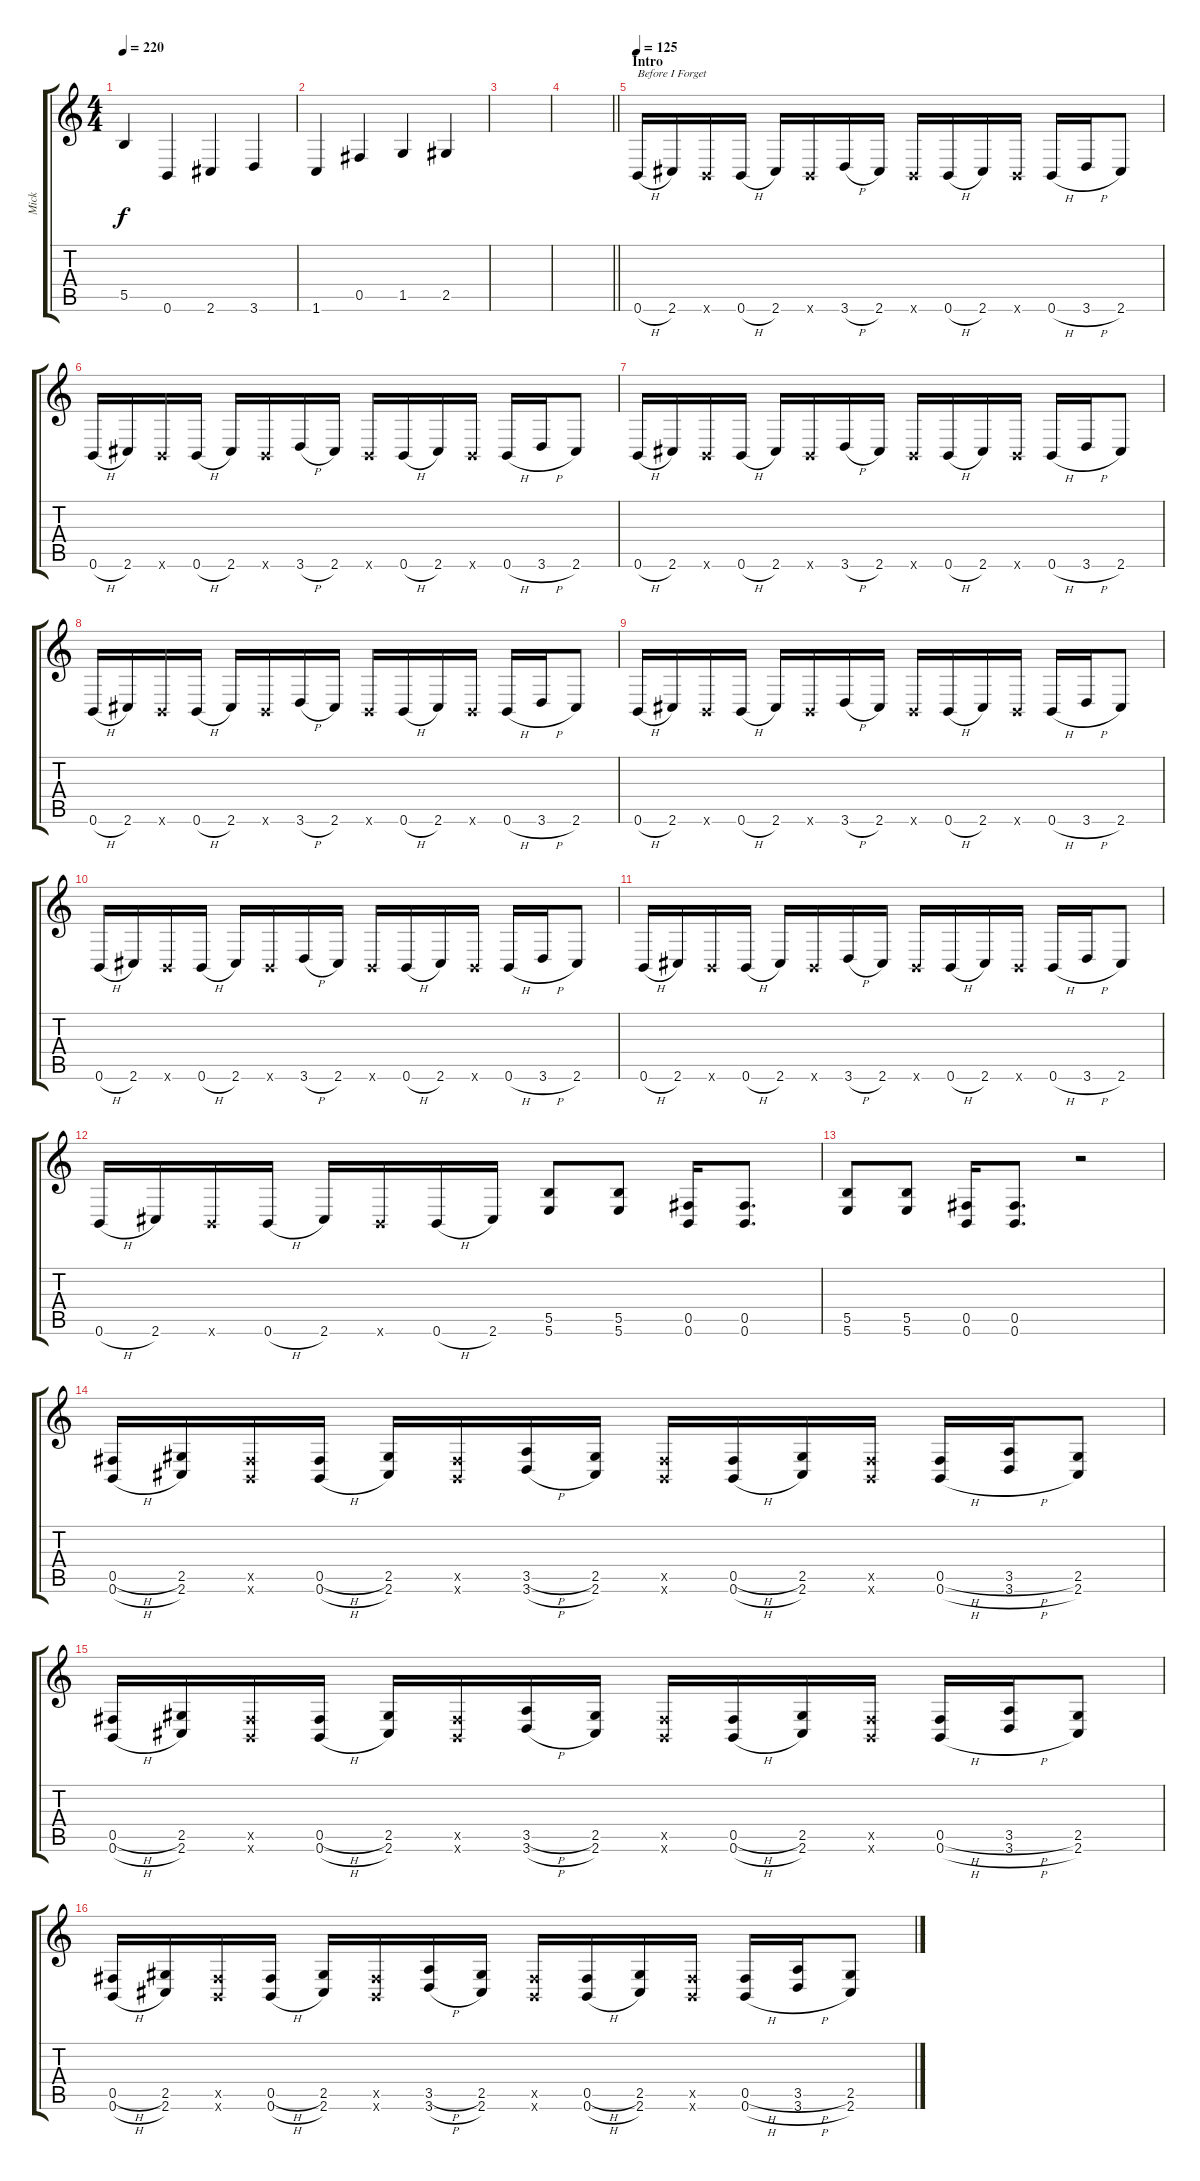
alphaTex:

\track ("Mick" "Mick") {instrument distortionguitar}
\staff {score tabs}
\tuning (Db4 Ab3 E3 B2 Gb2 B1) {hide}
\ts (4 4)
\tempo 220
\clef g2
\ks c
5.5.4{dy f} 0.6.4 2.6.4 3.6.4 |
1.6.4 0.5.4 1.5.4 2.5.4 |
|
\barLineRight lightlight
|
\section ("" "Intro")
\tempo 125
0.6{h}.16{txt "Before I Forget"} 2.6.16 0.6{x}.16 0.6{h}.16 2.6.16 0.6{x}.16 3.6{h}.16 2.6.16 0.6{x}.16 0.6{h}.16 2.6.16 0.6{x}.16 0.6{h}.16 3.6{h}.16 2.6.8 |
0.6{h}.16 2.6.16 0.6{x}.16 0.6{h}.16 2.6.16 0.6{x}.16 3.6{h}.16 2.6.16 0.6{x}.16 0.6{h}.16 2.6.16 0.6{x}.16 0.6{h}.16 3.6{h}.16 2.6.8 |
0.6{h}.16 2.6.16 0.6{x}.16 0.6{h}.16 2.6.16 0.6{x}.16 3.6{h}.16 2.6.16 0.6{x}.16 0.6{h}.16 2.6.16 0.6{x}.16 0.6{h}.16 3.6{h}.16 2.6.8 |
0.6{h}.16 2.6.16 0.6{x}.16 0.6{h}.16 2.6.16 0.6{x}.16 3.6{h}.16 2.6.16 0.6{x}.16 0.6{h}.16 2.6.16 0.6{x}.16 0.6{h}.16 3.6{h}.16 2.6.8 |
0.6{h}.16 2.6.16 0.6{x}.16 0.6{h}.16 2.6.16 0.6{x}.16 3.6{h}.16 2.6.16 0.6{x}.16 0.6{h}.16 2.6.16 0.6{x}.16 0.6{h}.16 3.6{h}.16 2.6.8 |
0.6{h}.16 2.6.16 0.6{x}.16 0.6{h}.16 2.6.16 0.6{x}.16 3.6{h}.16 2.6.16 0.6{x}.16 0.6{h}.16 2.6.16 0.6{x}.16 0.6{h}.16 3.6{h}.16 2.6.8 |
0.6{h}.16 2.6.16 0.6{x}.16 0.6{h}.16 2.6.16 0.6{x}.16 3.6{h}.16 2.6.16 0.6{x}.16 0.6{h}.16 2.6.16 0.6{x}.16 0.6{h}.16 3.6{h}.16 2.6.8 |
0.6{h}.16 2.6.16 0.6{x}.16 0.6{h}.16 2.6.16 0.6{x}.16 0.6{h}.16 2.6.16 (5.5 5.6).8 (5.5 5.6).8 (0.5 0.6).16 (0.5 0.6).8{d} |
(5.5 5.6).8 (5.5 5.6).8 (0.5 0.6).16 (0.5 0.6).8{d} r.2 |
(0.5{h} 0.6{h}).16 (2.5 2.6).16 (0.5{x} 0.6{x}).16 (0.5{h} 0.6{h}).16 (2.5 2.6).16 (0.5{x} 0.6{x}).16 (3.5{h} 3.6{h}).16 (2.5 2.6).16 (0.5{x} 0.6{x}).16 (0.5{h} 0.6{h}).16 (2.5 2.6).16 (0.5{x} 0.6{x}).16 (0.5{h} 0.6{h}).16 (3.5{h} 3.6{h}).16 (2.5 2.6).8 |
(0.5{h} 0.6{h}).16 (2.5 2.6).16 (0.5{x} 0.6{x}).16 (0.5{h} 0.6{h}).16 (2.5 2.6).16 (0.5{x} 0.6{x}).16 (3.5{h} 3.6{h}).16 (2.5 2.6).16 (0.5{x} 0.6{x}).16 (0.5{h} 0.6{h}).16 (2.5 2.6).16 (0.5{x} 0.6{x}).16 (0.5{h} 0.6{h}).16 (3.5{h} 3.6{h}).16 (2.5 2.6).8 |
(0.5{h} 0.6{h}).16 (2.5 2.6).16 (0.5{x} 0.6{x}).16 (0.5{h} 0.6{h}).16 (2.5 2.6).16 (0.5{x} 0.6{x}).16 (3.5{h} 3.6{h}).16 (2.5 2.6).16 (0.5{x} 0.6{x}).16 (0.5{h} 0.6{h}).16 (2.5 2.6).16 (0.5{x} 0.6{x}).16 (0.5{h} 0.6{h}).16 (3.5{h} 3.6{h}).16 (2.5 2.6).8
